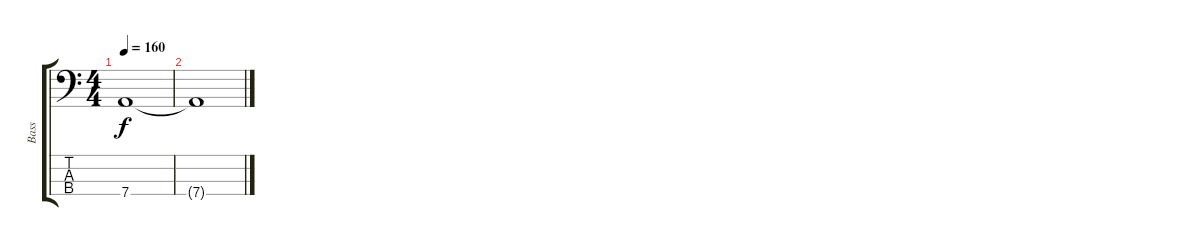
\track ("Bass" "Bass") {instrument electricbasspick}
\staff {score tabs}
\tuning (G2 D2 A1 D1) {hide}
\ts (4 4)
\tempo 160
\clef f4
\ks c
7.4{t}.1{dy f volume 9} |
7.4{t}.1{volume 7}
